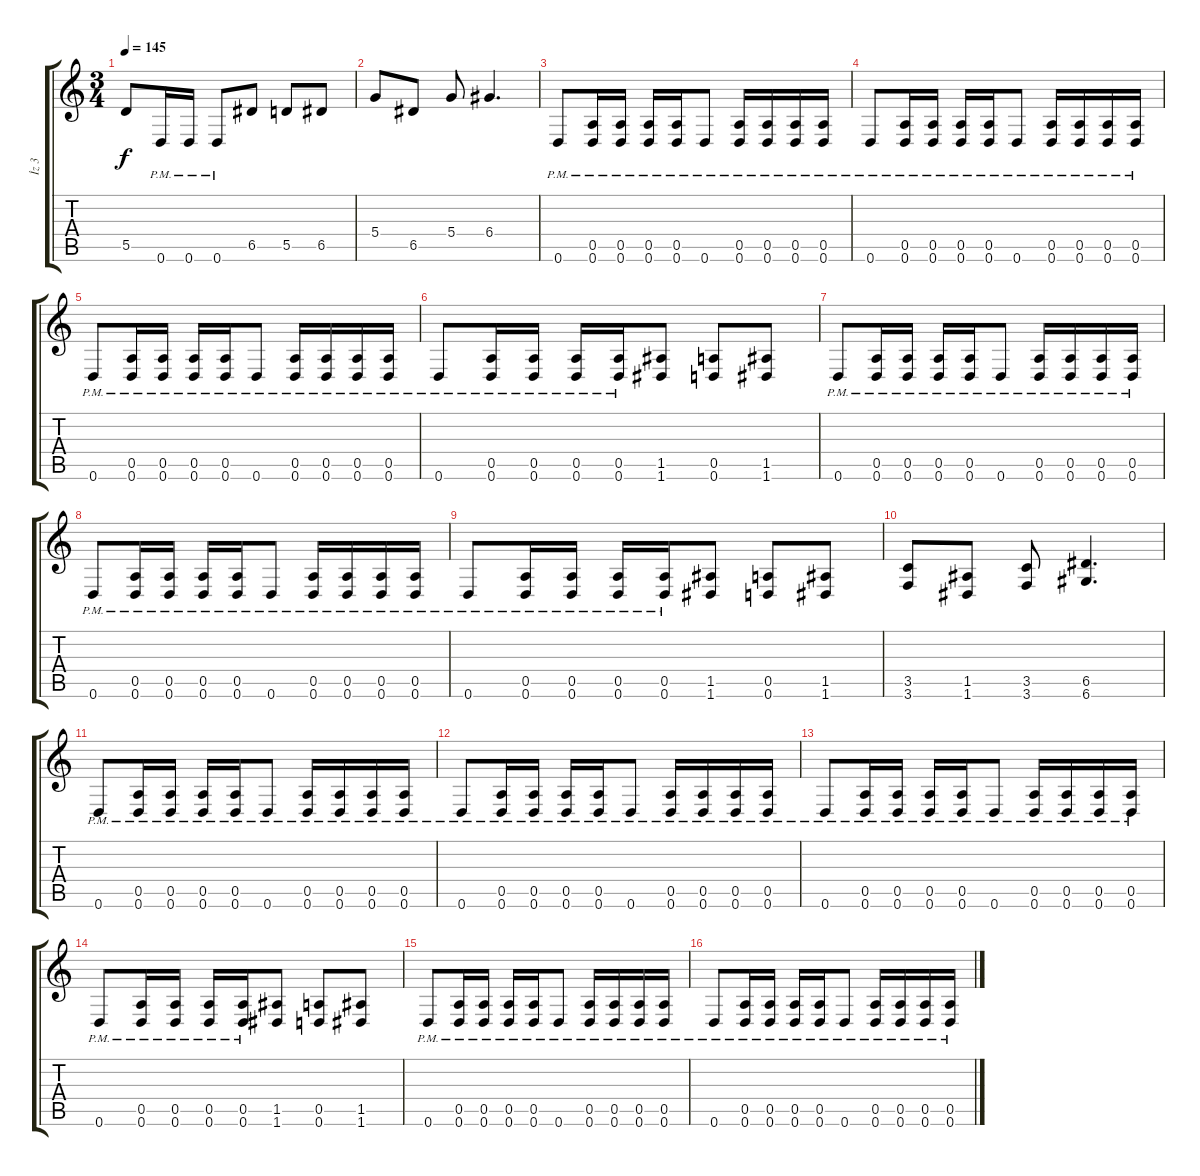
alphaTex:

\track ("İz 3" "İz 3") {instrument distortionguitar}
\staff {score tabs}
\tuning (E4 B3 G3 D3 A2 D2) {hide}
\ts (3 4)
\tempo 145
\clef g2
\ks c
5.5.8{dy f} 0.6{pm}.16 0.6{pm}.16 0.6{pm}.8 6.5.8 5.5.8 6.5.8 |
5.4.8 6.5.8 5.4.8 6.4.4{d} |
0.6{pm}.8 (0.5{pm} 0.6).16 (0.5{pm} 0.6).16 (0.5{pm} 0.6).16 (0.5{pm} 0.6).16 0.6{pm}.8 (0.5{pm} 0.6).16 (0.5{pm} 0.6).16 (0.5{pm} 0.6).16 (0.5{pm} 0.6).16 |
0.6{pm}.8 (0.5{pm} 0.6).16 (0.5{pm} 0.6).16 (0.5{pm} 0.6).16 (0.5{pm} 0.6).16 0.6{pm}.8 (0.5{pm} 0.6).16 (0.5{pm} 0.6).16 (0.5{pm} 0.6).16 (0.5{pm} 0.6).16 |
0.6{pm}.8 (0.5{pm} 0.6).16 (0.5{pm} 0.6).16 (0.5{pm} 0.6).16 (0.5{pm} 0.6).16 0.6{pm}.8 (0.5{pm} 0.6).16 (0.5{pm} 0.6).16 (0.5{pm} 0.6).16 (0.5{pm} 0.6).16 |
0.6{pm}.8 (0.5{pm} 0.6).16 (0.5{pm} 0.6).16 (0.5{pm} 0.6).16 (0.5{pm} 0.6).16 (1.5 1.6).8 (0.5 0.6).8 (1.5 1.6).8 |
0.6{pm}.8 (0.5{pm} 0.6).16 (0.5{pm} 0.6).16 (0.5{pm} 0.6).16 (0.5{pm} 0.6).16 0.6{pm}.8 (0.5{pm} 0.6).16 (0.5{pm} 0.6).16 (0.5{pm} 0.6).16 (0.5{pm} 0.6).16 |
0.6{pm}.8 (0.5{pm} 0.6).16 (0.5{pm} 0.6).16 (0.5{pm} 0.6).16 (0.5{pm} 0.6).16 0.6{pm}.8 (0.5{pm} 0.6).16 (0.5{pm} 0.6).16 (0.5{pm} 0.6).16 (0.5{pm} 0.6).16 |
0.6{pm}.8 (0.5{pm} 0.6).16 (0.5{pm} 0.6).16 (0.5{pm} 0.6).16 (0.5{pm} 0.6).16 (1.5 1.6).8 (0.5 0.6).8 (1.5 1.6).8 |
(3.5 3.6).8 (1.5 1.6).8 (3.5 3.6).8 (6.5 6.6).4{d} |
0.6{pm}.8 (0.5{pm} 0.6).16 (0.5{pm} 0.6).16 (0.5{pm} 0.6).16 (0.5{pm} 0.6).16 0.6{pm}.8 (0.5{pm} 0.6).16 (0.5{pm} 0.6).16 (0.5{pm} 0.6).16 (0.5{pm} 0.6).16 |
0.6{pm}.8 (0.5{pm} 0.6).16 (0.5{pm} 0.6).16 (0.5{pm} 0.6).16 (0.5{pm} 0.6).16 0.6{pm}.8 (0.5{pm} 0.6).16 (0.5{pm} 0.6).16 (0.5{pm} 0.6).16 (0.5{pm} 0.6).16 |
0.6{pm}.8 (0.5{pm} 0.6).16 (0.5{pm} 0.6).16 (0.5{pm} 0.6).16 (0.5{pm} 0.6).16 0.6{pm}.8 (0.5{pm} 0.6).16 (0.5{pm} 0.6).16 (0.5{pm} 0.6).16 (0.5{pm} 0.6).16 |
0.6{pm}.8 (0.5{pm} 0.6).16 (0.5{pm} 0.6).16 (0.5{pm} 0.6).16 (0.5{pm} 0.6).16 (1.5 1.6).8 (0.5 0.6).8 (1.5 1.6).8 |
0.6{pm}.8 (0.5{pm} 0.6).16 (0.5{pm} 0.6).16 (0.5{pm} 0.6).16 (0.5{pm} 0.6).16 0.6{pm}.8 (0.5{pm} 0.6).16 (0.5{pm} 0.6).16 (0.5{pm} 0.6).16 (0.5{pm} 0.6).16 |
0.6{pm}.8 (0.5{pm} 0.6).16 (0.5{pm} 0.6).16 (0.5{pm} 0.6).16 (0.5{pm} 0.6).16 0.6{pm}.8 (0.5{pm} 0.6).16 (0.5{pm} 0.6).16 (0.5{pm} 0.6).16 (0.5{pm} 0.6).16
